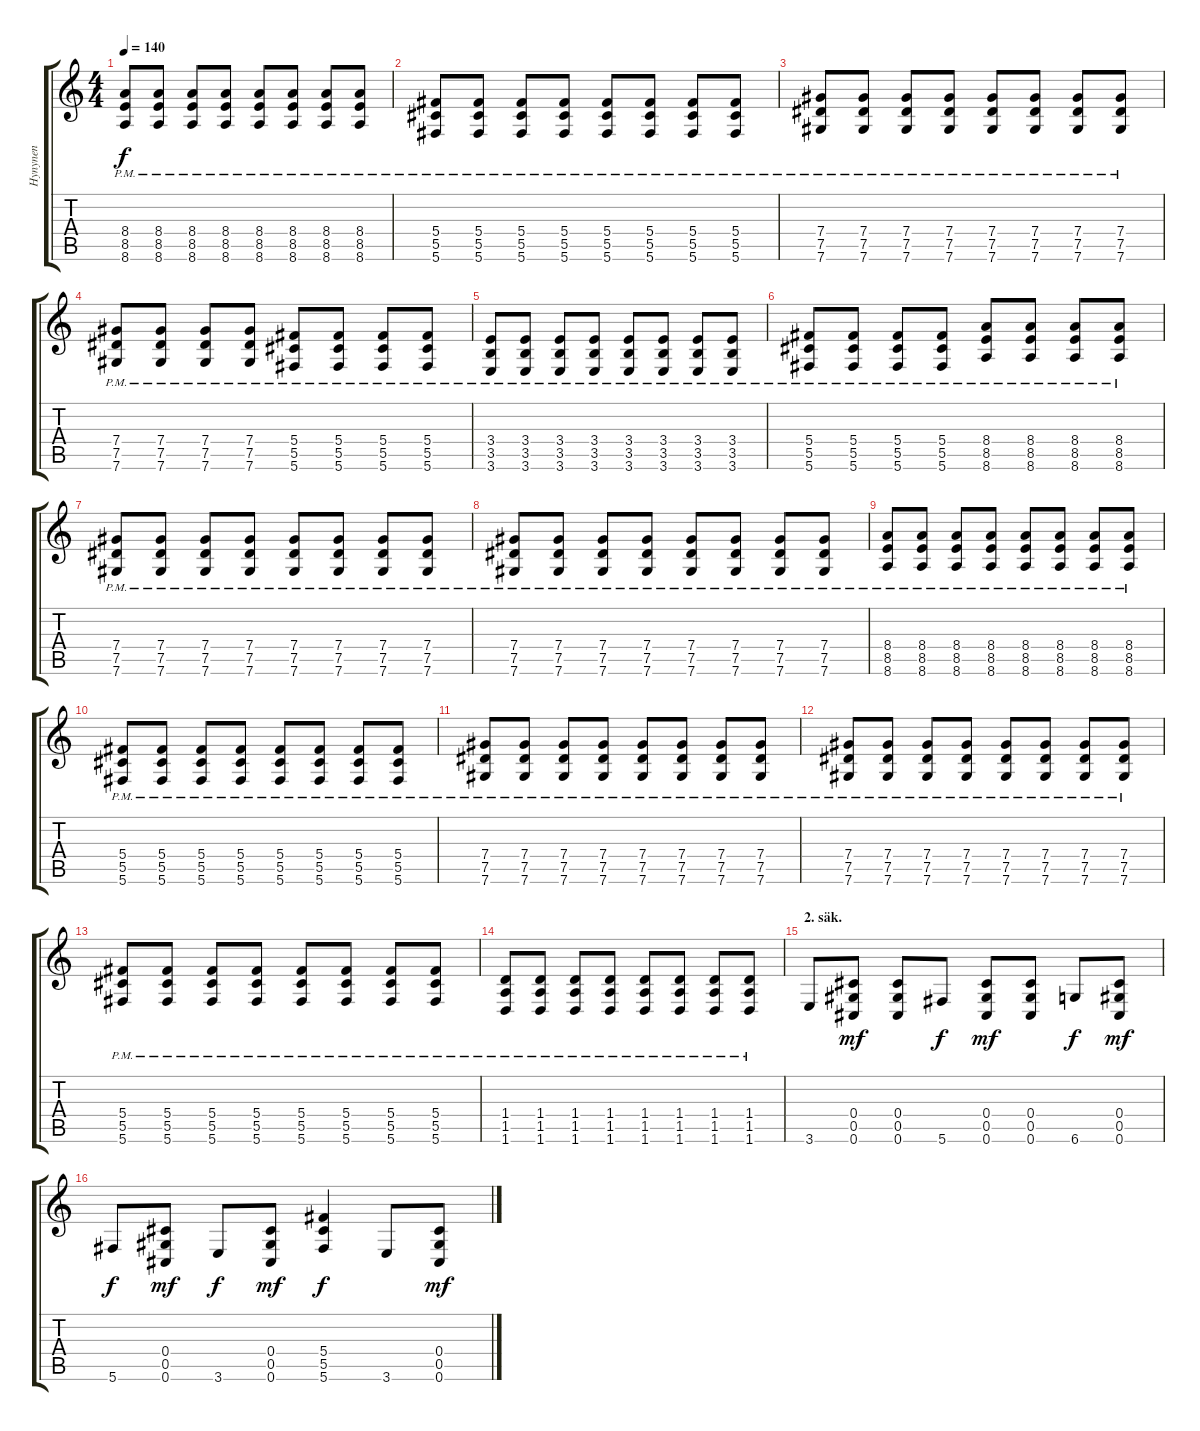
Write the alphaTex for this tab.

\track ("Hynynen" "Hynynen") {instrument distortionguitar}
\staff {score tabs}
\tuning (Eb4 Bb3 Gb3 Db3 Ab2 Db2) {hide}
\ts (4 4)
\tempo 140
\clef g2
\ks c
(8.4{pm} 8.5{pm} 8.6{pm}).8{dy f} (8.4{pm} 8.5{pm} 8.6{pm}).8 (8.4{pm} 8.5{pm} 8.6{pm}).8 (8.4{pm} 8.5{pm} 8.6{pm}).8 (8.4{pm} 8.5{pm} 8.6{pm}).8 (8.4{pm} 8.5{pm} 8.6{pm}).8 (8.4{pm} 8.5{pm} 8.6{pm}).8 (8.4{pm} 8.5{pm} 8.6{pm}).8 |
(5.4{pm} 5.5{pm} 5.6{pm}).8 (5.4{pm} 5.5{pm} 5.6{pm}).8 (5.4{pm} 5.5{pm} 5.6{pm}).8 (5.4{pm} 5.5{pm} 5.6{pm}).8 (5.4{pm} 5.5{pm} 5.6{pm}).8 (5.4{pm} 5.5{pm} 5.6{pm}).8 (5.4{pm} 5.5{pm} 5.6{pm}).8 (5.4{pm} 5.5{pm} 5.6{pm}).8 |
(7.4{pm} 7.5{pm} 7.6{pm}).8 (7.4{pm} 7.5{pm} 7.6{pm}).8 (7.4{pm} 7.5{pm} 7.6{pm}).8 (7.4{pm} 7.5{pm} 7.6{pm}).8 (7.4{pm} 7.5{pm} 7.6{pm}).8 (7.4{pm} 7.5{pm} 7.6{pm}).8 (7.4{pm} 7.5{pm} 7.6{pm}).8 (7.4{pm} 7.5{pm} 7.6{pm}).8 |
(7.4{pm} 7.5{pm} 7.6{pm}).8 (7.4{pm} 7.5{pm} 7.6{pm}).8 (7.4{pm} 7.5{pm} 7.6{pm}).8 (7.4{pm} 7.5{pm} 7.6{pm}).8 (5.4{pm} 5.5{pm} 5.6{pm}).8 (5.4{pm} 5.5{pm} 5.6{pm}).8 (5.4{pm} 5.5{pm} 5.6{pm}).8 (5.4{pm} 5.5{pm} 5.6{pm}).8 |
(3.4{pm} 3.5{pm} 3.6{pm}).8 (3.4{pm} 3.5{pm} 3.6{pm}).8 (3.4{pm} 3.5{pm} 3.6{pm}).8 (3.4{pm} 3.5{pm} 3.6{pm}).8 (3.4{pm} 3.5{pm} 3.6{pm}).8 (3.4{pm} 3.5{pm} 3.6{pm}).8 (3.4{pm} 3.5{pm} 3.6{pm}).8 (3.4{pm} 3.5{pm} 3.6{pm}).8 |
(5.4{pm} 5.5{pm} 5.6{pm}).8 (5.4{pm} 5.5{pm} 5.6{pm}).8 (5.4{pm} 5.5{pm} 5.6{pm}).8 (5.4{pm} 5.5{pm} 5.6{pm}).8 (8.4{pm} 8.5{pm} 8.6{pm}).8 (8.4{pm} 8.5{pm} 8.6{pm}).8 (8.4{pm} 8.5{pm} 8.6{pm}).8 (8.4{pm} 8.5{pm} 8.6{pm}).8 |
(7.4{pm} 7.5{pm} 7.6{pm}).8 (7.4{pm} 7.5{pm} 7.6{pm}).8 (7.4{pm} 7.5{pm} 7.6{pm}).8 (7.4{pm} 7.5{pm} 7.6{pm}).8 (7.4{pm} 7.5{pm} 7.6{pm}).8 (7.4{pm} 7.5{pm} 7.6{pm}).8 (7.4{pm} 7.5{pm} 7.6{pm}).8 (7.4{pm} 7.5{pm} 7.6{pm}).8 |
(7.4{pm} 7.5{pm} 7.6{pm}).8 (7.4{pm} 7.5{pm} 7.6{pm}).8 (7.4{pm} 7.5{pm} 7.6{pm}).8 (7.4{pm} 7.5{pm} 7.6{pm}).8 (7.4{pm} 7.5{pm} 7.6{pm}).8 (7.4{pm} 7.5{pm} 7.6{pm}).8 (7.4{pm} 7.5{pm} 7.6{pm}).8 (7.4{pm} 7.5{pm} 7.6{pm}).8 |
(8.4{pm} 8.5{pm} 8.6{pm}).8 (8.4{pm} 8.5{pm} 8.6{pm}).8 (8.4{pm} 8.5{pm} 8.6{pm}).8 (8.4{pm} 8.5{pm} 8.6{pm}).8 (8.4{pm} 8.5{pm} 8.6{pm}).8 (8.4{pm} 8.5{pm} 8.6{pm}).8 (8.4{pm} 8.5{pm} 8.6{pm}).8 (8.4{pm} 8.5{pm} 8.6{pm}).8 |
(5.4{pm} 5.5{pm} 5.6{pm}).8 (5.4{pm} 5.5{pm} 5.6{pm}).8 (5.4{pm} 5.5{pm} 5.6{pm}).8 (5.4{pm} 5.5{pm} 5.6{pm}).8 (5.4{pm} 5.5{pm} 5.6{pm}).8 (5.4{pm} 5.5{pm} 5.6{pm}).8 (5.4{pm} 5.5{pm} 5.6{pm}).8 (5.4{pm} 5.5{pm} 5.6{pm}).8 |
(7.4{pm} 7.5{pm} 7.6{pm}).8 (7.4{pm} 7.5{pm} 7.6{pm}).8 (7.4{pm} 7.5{pm} 7.6{pm}).8 (7.4{pm} 7.5{pm} 7.6{pm}).8 (7.4{pm} 7.5{pm} 7.6{pm}).8 (7.4{pm} 7.5{pm} 7.6{pm}).8 (7.4{pm} 7.5{pm} 7.6{pm}).8 (7.4{pm} 7.5{pm} 7.6{pm}).8 |
(7.4{pm} 7.5{pm} 7.6{pm}).8 (7.4{pm} 7.5{pm} 7.6{pm}).8 (7.4{pm} 7.5{pm} 7.6{pm}).8 (7.4{pm} 7.5{pm} 7.6{pm}).8 (7.4{pm} 7.5{pm} 7.6{pm}).8 (7.4{pm} 7.5{pm} 7.6{pm}).8 (7.4{pm} 7.5{pm} 7.6{pm}).8 (7.4{pm} 7.5{pm} 7.6{pm}).8 |
(5.4{pm} 5.5{pm} 5.6{pm}).8 (5.4{pm} 5.5{pm} 5.6{pm}).8 (5.4{pm} 5.5{pm} 5.6{pm}).8 (5.4{pm} 5.5{pm} 5.6{pm}).8 (5.4{pm} 5.5{pm} 5.6{pm}).8 (5.4{pm} 5.5{pm} 5.6{pm}).8 (5.4{pm} 5.5{pm} 5.6{pm}).8 (5.4{pm} 5.5{pm} 5.6{pm}).8 |
(1.4{pm} 1.5{pm} 1.6{pm}).8 (1.4{pm} 1.5{pm} 1.6{pm}).8 (1.4{pm} 1.5{pm} 1.6{pm}).8 (1.4{pm} 1.5{pm} 1.6{pm}).8 (1.4{pm} 1.5{pm} 1.6{pm}).8 (1.4{pm} 1.5{pm} 1.6{pm}).8 (1.4{pm} 1.5{pm} 1.6{pm}).8 (1.4{pm} 1.5{pm} 1.6{pm}).8 |
\section ("" "2. säk.")
3.6.8 (0.4 0.5 0.6).8{dy mf} (0.4 0.5 0.6).8 5.6.8{dy f} (0.4 0.5 0.6).8{dy mf} (0.4 0.5 0.6).8 6.6.8{dy f} (0.4 0.5 0.6).8{dy mf} |
5.6.8{dy f} (0.4 0.5 0.6).8{dy mf} 3.6.8{dy f} (0.4 0.5 0.6).8{dy mf} (5.4 5.5 5.6).4{dy f} 3.6.8 (0.4 0.5 0.6).8{dy mf}
